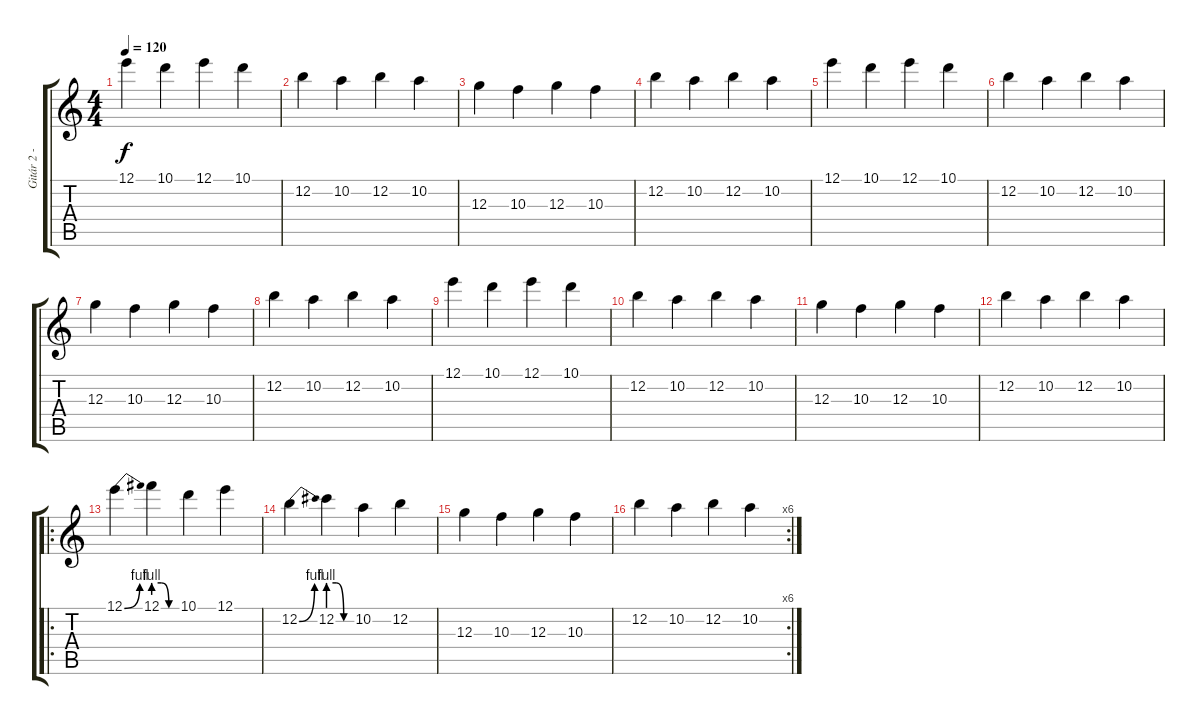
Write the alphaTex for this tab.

\track ("Gitár 2 - Szóló" "Gitár 2 - ") {instrument distortionguitar}
\staff {score tabs}
\tuning (E4 B3 G3 D3 A2 E2) {hide}
\ts (4 4)
\tempo 120
\clef g2
\ks c
12.1.4{dy f instrument distortionguitar} 10.1.4 12.1.4 10.1.4 |
12.2.4 10.2.4 12.2.4 10.2.4 |
12.3.4 10.3.4 12.3.4 10.3.4 |
12.2.4 10.2.4 12.2.4 10.2.4 |
12.1.4 10.1.4 12.1.4 10.1.4 |
12.2.4 10.2.4 12.2.4 10.2.4 |
12.3.4 10.3.4 12.3.4 10.3.4 |
12.2.4 10.2.4 12.2.4 10.2.4 |
12.1.4 10.1.4 12.1.4 10.1.4 |
12.2.4 10.2.4 12.2.4 10.2.4 |
12.3.4 10.3.4 12.3.4 10.3.4 |
12.2.4 10.2.4 12.2.4 10.2.4 |
\ro
12.1{be (bend 0 0 60 4)}.4 12.1{be (custom 0 4 20 4 40 0 60 0)}.4 10.1.4 12.1.4 |
12.2{be (bend 0 0 60 4)}.4 12.2{be (custom 0 4 20 4 40 0 60 0)}.4 10.2.4 12.2.4 |
12.3.4 10.3.4 12.3.4 10.3.4 |
\rc 6
12.2.4 10.2.4 12.2.4 10.2.4
